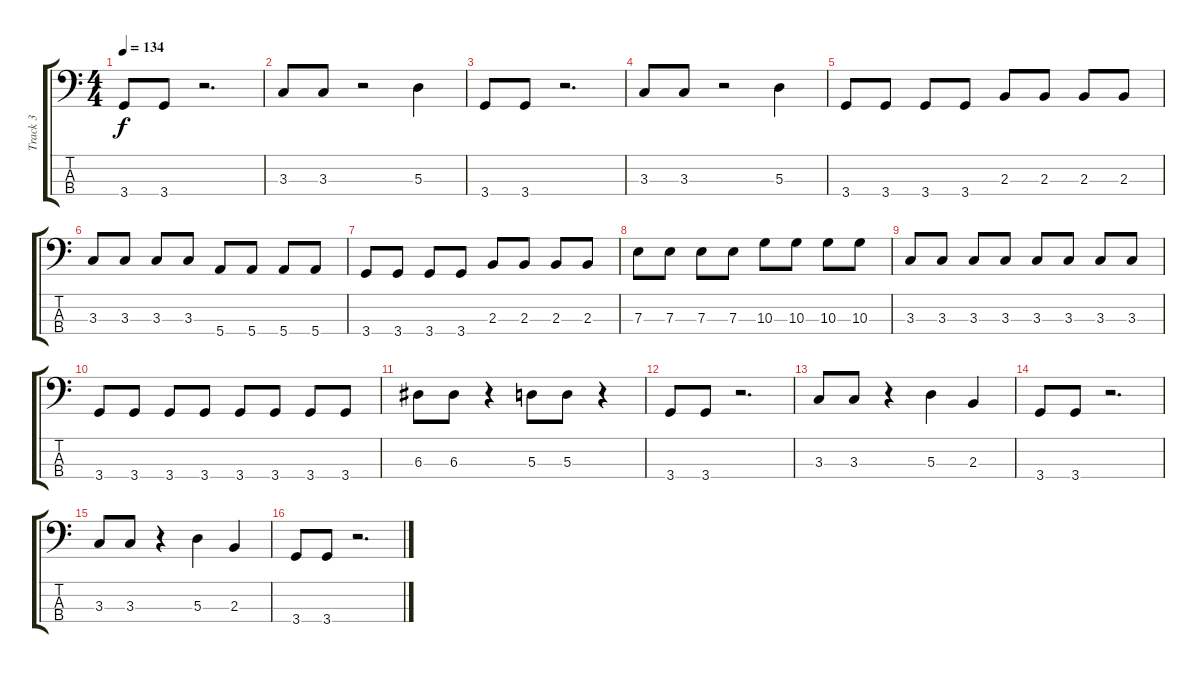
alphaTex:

\track ("Track 3" "Track 3") {instrument electricbassfinger}
\staff {score tabs}
\tuning (G2 D2 A1 E1) {hide}
\ts (4 4)
\tempo 134
\clef f4
\ks c
3.4.8{dy f} 3.4.8 r.2{d} |
3.3.8 3.3.8 r.2 5.3.4 |
3.4.8 3.4.8 r.2{d} |
3.3.8 3.3.8 r.2 5.3.4 |
3.4.8 3.4.8 3.4.8 3.4.8 2.3.8 2.3.8 2.3.8 2.3.8 |
3.3.8 3.3.8 3.3.8 3.3.8 5.4.8 5.4.8 5.4.8 5.4.8 |
3.4.8 3.4.8 3.4.8 3.4.8 2.3.8 2.3.8 2.3.8 2.3.8 |
7.3.8 7.3.8 7.3.8 7.3.8 10.3.8 10.3.8 10.3.8 10.3.8 |
3.3.8 3.3.8 3.3.8 3.3.8 3.3.8 3.3.8 3.3.8 3.3.8 |
3.4.8 3.4.8 3.4.8 3.4.8 3.4.8 3.4.8 3.4.8 3.4.8 |
6.3.8 6.3.8 r.4 5.3.8 5.3.8 r.4 |
3.4.8 3.4.8 r.2{d} |
3.3.8 3.3.8 r.4 5.3.4 2.3.4 |
3.4.8 3.4.8 r.2{d} |
3.3.8 3.3.8 r.4 5.3.4 2.3.4 |
3.4.8 3.4.8 r.2{d}
